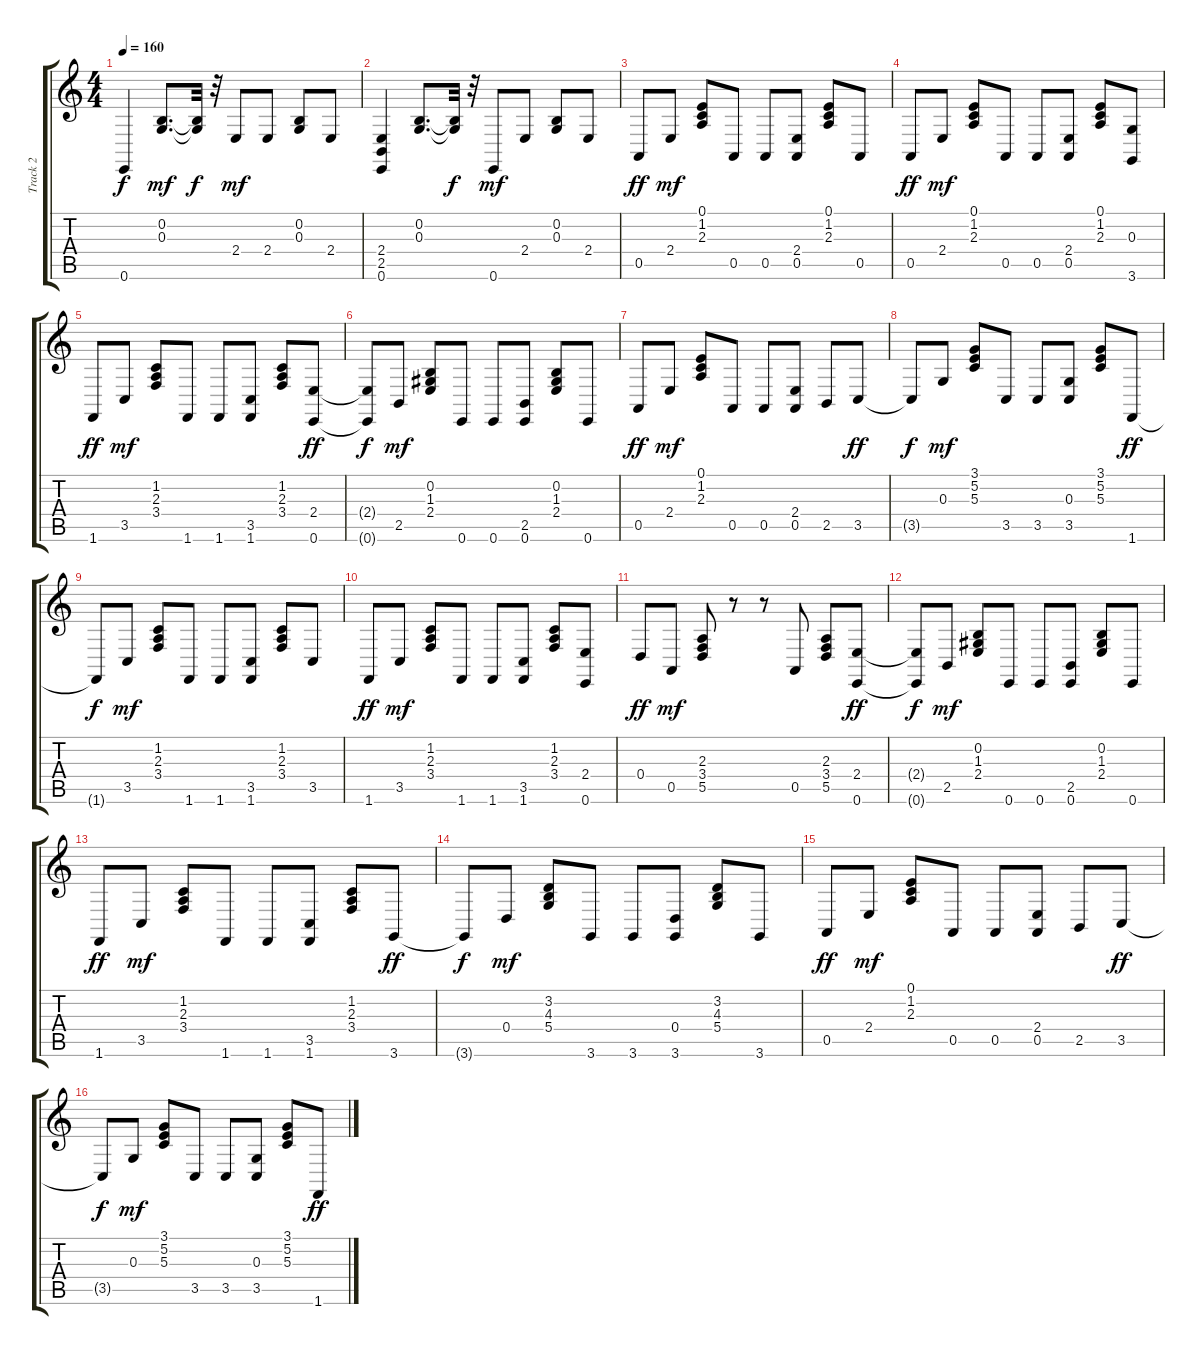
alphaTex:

\track ("Track 2" "Track 2") {instrument acousticgrandpiano}
\staff {score tabs}
\tuning (E4 B3 G3 D3 A2 E2) {hide}
\ts (4 4)
\tempo 160
\clef g2
\ks c
0.6{t}.4{dy f} (0.2 0.3).8{d dy mf} (0.2{t} 0.3{t}).32{dy f} r.32 2.4.8{dy mf} 2.4.8 (0.2 0.3).8 2.4.8 |
(2.4 2.5 0.6).4 (0.2 0.3).8{d} (0.2{t} 0.3{t}).32{dy f} r.32 0.6.8{dy mf} 2.4.8 (0.2 0.3).8 2.4.8 |
0.5.8{dy ff} 2.4.8{dy mf} (0.1 1.2 2.3).8 0.5.8 0.5.8 (2.4 0.5).8 (0.1 1.2 2.3).8 0.5.8 |
0.5.8{dy ff} 2.4.8{dy mf} (0.1 1.2 2.3).8 0.5.8 0.5.8 (2.4 0.5).8 (0.1 1.2 2.3).8 (0.3 3.6).8 |
1.6.8{dy ff} 3.5.8{dy mf} (1.2 2.3 3.4).8 1.6.8 1.6.8 (3.5 1.6).8 (1.2 2.3 3.4).8 (2.4 0.6).8{dy ff} |
(2.4{t} 0.6{t}).8{dy f} 2.5.8{dy mf} (0.2 1.3 2.4).8 0.6.8 0.6.8 (2.5 0.6).8 (0.2 1.3 2.4).8 0.6.8 |
0.5.8{dy ff} 2.4.8{dy mf} (0.1 1.2 2.3).8 0.5.8 0.5.8 (2.4 0.5).8 2.5.8 3.5.8{dy ff} |
3.5{t}.8{dy f} 0.3.8{dy mf} (3.1 5.2 5.3).8 3.5.8 3.5.8 (0.3 3.5).8 (3.1 5.2 5.3).8 1.6.8{dy ff} |
1.6{t}.8{dy f} 3.5.8{dy mf} (1.2 2.3 3.4).8 1.6.8 1.6.8 (3.5 1.6).8 (1.2 2.3 3.4).8 3.5.8 |
1.6.8{dy ff} 3.5.8{dy mf} (1.2 2.3 3.4).8 1.6.8 1.6.8 (3.5 1.6).8 (1.2 2.3 3.4).8 (2.4 0.6).8 |
0.4.8{dy ff} 0.5.8{dy mf} (2.3 3.4 5.5).8 r.8 r.8 0.5.8 (2.3 3.4 5.5).8 (2.4 0.6).8{dy ff} |
(2.4{t} 0.6{t}).8{dy f} 2.5.8{dy mf} (0.2 1.3 2.4).8 0.6.8 0.6.8 (2.5 0.6).8 (0.2 1.3 2.4).8 0.6.8 |
1.6.8{dy ff} 3.5.8{dy mf} (1.2 2.3 3.4).8 1.6.8 1.6.8 (3.5 1.6).8 (1.2 2.3 3.4).8 3.6.8{dy ff} |
3.6{t}.8{dy f} 0.4.8{dy mf} (3.2 4.3 5.4).8 3.6.8 3.6.8 (0.4 3.6).8 (3.2 4.3 5.4).8 3.6.8 |
0.5.8{dy ff} 2.4.8{dy mf} (0.1 1.2 2.3).8 0.5.8 0.5.8 (2.4 0.5).8 2.5.8 3.5.8{dy ff} |
3.5{t}.8{dy f} 0.3.8{dy mf} (3.1 5.2 5.3).8 3.5.8 3.5.8 (0.3 3.5).8 (3.1 5.2 5.3).8 1.6.8{dy ff}
